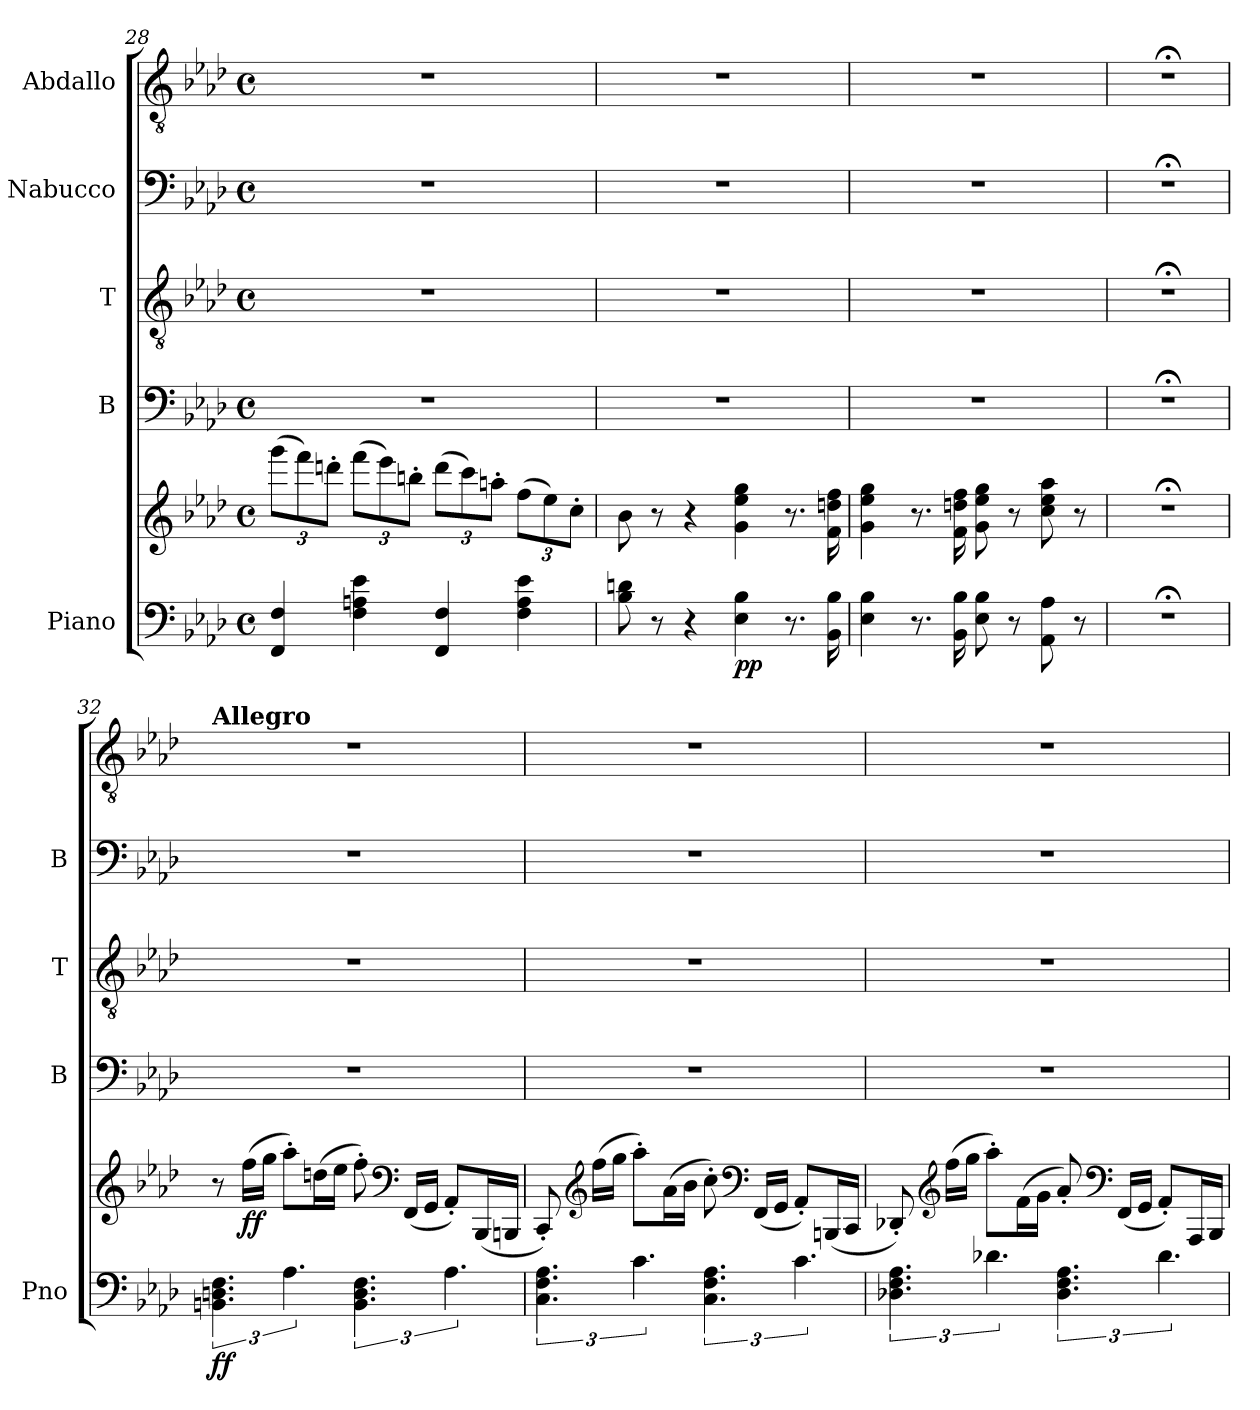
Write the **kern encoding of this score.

**kern	**kern	**dynam	**kern	**kern	**kern	**kern
*part5	*part5	*part5	*part4	*part3	*part2	*part1
*staff6	*staff5	*staff5/6	*staff4	*staff3	*staff2	*staff1
*I"Piano	*	*	*I"B	*I"T	*I"Nabucco	*I"Abdallo
*I'Pno	*	*	*I'B	*I'T	*I'B	*
*clefF4	*clefG2	*	*clefF4	*clefGv2	*clefF4	*clefGv2
*k[b-e-a-d-]	*k[b-e-a-d-]	*	*k[b-e-a-d-]	*k[b-e-a-d-]	*k[b-e-a-d-]	*k[b-e-a-d-]
*M4/4	*M4/4	*	*M4/4	*M4/4	*M4/4	*M4/4
*met(c)	*met(c)	*	*met(c)	*met(c)	*met(c)	*met(c)
*	*Xbrackettup	*	*	*	*	*
=28	=28	=28	=28	=28	=28	=28
4FF/ 4F/	(12ggg\L	.	1r	1r	1r	1r
.	12fff\)	.	.	.	.	.
.	12dddn'\J	.	.	.	.	.
4F\ 4An\ 4e-\	(12fff\L	.	.	.	.	.
.	12eee-\)	.	.	.	.	.
.	12bbn'\J	.	.	.	.	.
4FF/ 4F/	(12ddd\L	.	.	.	.	.
.	12ccc\)	.	.	.	.	.
.	12aan'\J	.	.	.	.	.
4F\ 4A\ 4e-\	(12ff\L	.	.	.	.	.
.	12ee-\)	.	.	.	.	.
.	12cc'\J	.	.	.	.	.
=29	=29	=29	=29	=29	=29	=29
8B-\ 8dn\	8b-\	.	1r	1r	1r	1r
8r	8r	.	.	.	.	.
4r	4r	.	.	.	.	.
!	!	!LO:DY:b=2	!	!	!	!
!	!	!LO:DY:n=1:b	!	!	!	!
4E-\ 4B-\	4g\ 4ee-\ 4gg\	p p	.	.	.	.
8.r	8.r	.	.	.	.	.
16BB-\ 16B-\	16f\ 16ddn\ 16ff\	.	.	.	.	.
!!LO:LB:g=z
=30	=30	=30	=30	=30	=30	=30
4E-\ 4B-\	4g\ 4ee-\ 4gg\	.	1r	1r	1r	1r
8.r	8.r	.	.	.	.	.
16BB-\ 16B-\	16f\ 16ddn\ 16ff\	.	.	.	.	.
8E-\ 8B-\	8g\ 8ee-\ 8gg\	.	.	.	.	.
8r	8r	.	.	.	.	.
8AA-\ 8A-\	8cc\ 8ee-\ 8aa-\	.	.	.	.	.
8r	8r	.	.	.	.	.
=31	=31	=31	=31	=31	=31	=31
1r;<	1r;<	.	1r;<	1r;<	1r;<	1r;<
=32	=32	=32	=32	=32	=32	=32
!!LO:REH:place=s1:a:B:fs=14:t=3
!	!	!	!	!	!	!LO:TX:a:B:t=Allegro
!	!	!LO:DY:b=2	!	!	!	!
6.BBn\ 6.Dn\ 6.F\	8r	ff	1r	1r	1r	1r
!	!	!LO:DY:b	!	!	!	!
.	(16ff\LL	ff	.	.	.	.
.	16gg\JJ	.	.	.	.	.
6.A-\	8aa-'\L)	.	.	.	.	.
.	(16ddn\L	.	.	.	.	.
.	16ee-\JJ	.	.	.	.	.
6.BB\ 6.D\ 6.F\	8ff'\)	.	.	.	.	.
*	*clefF4	*	*	*	*	*
.	(16FF/LL	.	.	.	.	.
.	16GG/JJ	.	.	.	.	.
6.A-\	8AA-'/L)	.	.	.	.	.
.	(16BBB-/L	.	.	.	.	.
.	16BBBn/JJ	.	.	.	.	.
=33	=33	=33	=33	=33	=33	=33
6.C\ 6.F\ 6.A-\	8CC'/)	.	1r	1r	1r	1r
*	*clefG2	*	*	*	*	*
.	(16ff\LL	.	.	.	.	.
.	16gg\JJ	.	.	.	.	.
6.c\	8aa-'\L)	.	.	.	.	.
.	(16a-\L	.	.	.	.	.
.	16b-\JJ	.	.	.	.	.
6.C\ 6.F\ 6.A-\	8cc'\)	.	.	.	.	.
*	*clefF4	*	*	*	*	*
.	(16FF/LL	.	.	.	.	.
.	16GG/JJ	.	.	.	.	.
6.c\	8AA-'/L)	.	.	.	.	.
.	(16BBBn/L	.	.	.	.	.
.	16CC/JJ	.	.	.	.	.
!!LO:PB:g=z
=34	=34	=34	=34	=34	=34	=34
6.D-X\ 6.F\ 6.A-\	8DD-X'/)	.	1r	1r	1r	1r
*	*clefG2	*	*	*	*	*
.	(16ff\LL	.	.	.	.	.
.	16gg\JJ	.	.	.	.	.
6.d-X\	8aa-'\L)	.	.	.	.	.
.	(16f\L	.	.	.	.	.
.	16g\JJ	.	.	.	.	.
6.D-\ 6.F\ 6.A-\	8a-'/)	.	.	.	.	.
*	*clefF4	*	*	*	*	*
.	(16FF/LL	.	.	.	.	.
.	16GG/JJ	.	.	.	.	.
6.d-\	8AA-'/L)	.	.	.	.	.
.	16AAA-/L	.	.	.	.	.
.	16BBB-/JJ	.	.	.	.	.
=	=	=	=	=	=	=
*-	*-	*-	*-	*-	*-	*-
